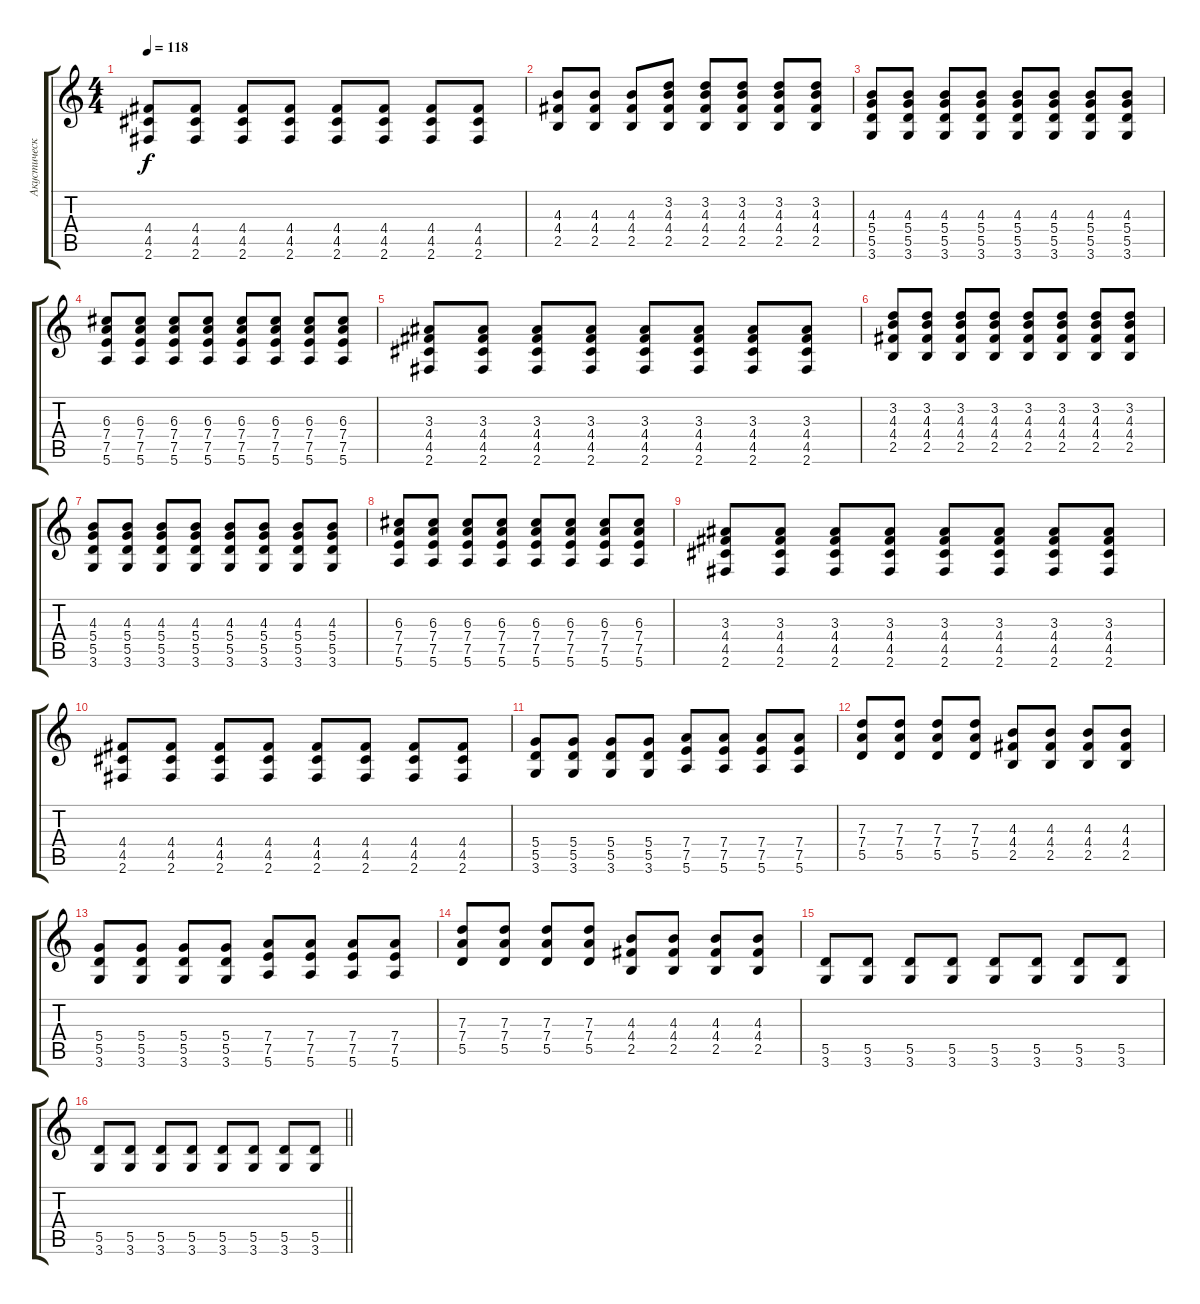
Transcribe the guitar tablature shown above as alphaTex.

\track ("Акустическая гитара" "Акустическ") {instrument acousticguitarsteel}
\staff {score tabs}
\tuning (E4 B3 G3 D3 A2 E2) {hide}
\ts (4 4)
\tempo 118
\clef g2
\ks c
(4.4 4.5 2.6).8{dy f} (4.4 4.5 2.6).8 (4.4 4.5 2.6).8 (4.4 4.5 2.6).8 (4.4 4.5 2.6).8 (4.4 4.5 2.6).8 (4.4 4.5 2.6).8 (4.4 4.5 2.6).8 |
(4.3 4.4 2.5).8 (4.3 4.4 2.5).8 (4.3 4.4 2.5).8 (3.2 4.3 4.4 2.5).8 (3.2 4.3 4.4 2.5).8 (3.2 4.3 4.4 2.5).8 (3.2 4.3 4.4 2.5).8 (3.2 4.3 4.4 2.5).8 |
(4.3 5.4 5.5 3.6).8 (4.3 5.4 5.5 3.6).8 (4.3 5.4 5.5 3.6).8 (4.3 5.4 5.5 3.6).8 (4.3 5.4 5.5 3.6).8 (4.3 5.4 5.5 3.6).8 (4.3 5.4 5.5 3.6).8 (4.3 5.4 5.5 3.6).8 |
(6.3 7.4 7.5 5.6).8 (6.3 7.4 7.5 5.6).8 (6.3 7.4 7.5 5.6).8 (6.3 7.4 7.5 5.6).8 (6.3 7.4 7.5 5.6).8 (6.3 7.4 7.5 5.6).8 (6.3 7.4 7.5 5.6).8 (6.3 7.4 7.5 5.6).8 |
(3.3 4.4 4.5 2.6).8 (3.3 4.4 4.5 2.6).8 (3.3 4.4 4.5 2.6).8 (3.3 4.4 4.5 2.6).8 (3.3 4.4 4.5 2.6).8 (3.3 4.4 4.5 2.6).8 (3.3 4.4 4.5 2.6).8 (3.3 4.4 4.5 2.6).8 |
(3.2 4.3 4.4 2.5).8 (3.2 4.3 4.4 2.5).8 (3.2 4.3 4.4 2.5).8 (3.2 4.3 4.4 2.5).8 (3.2 4.3 4.4 2.5).8 (3.2 4.3 4.4 2.5).8 (3.2 4.3 4.4 2.5).8 (3.2 4.3 4.4 2.5).8 |
(4.3 5.4 5.5 3.6).8 (4.3 5.4 5.5 3.6).8 (4.3 5.4 5.5 3.6).8 (4.3 5.4 5.5 3.6).8 (4.3 5.4 5.5 3.6).8 (4.3 5.4 5.5 3.6).8 (4.3 5.4 5.5 3.6).8 (4.3 5.4 5.5 3.6).8 |
(6.3 7.4 7.5 5.6).8 (6.3 7.4 7.5 5.6).8 (6.3 7.4 7.5 5.6).8 (6.3 7.4 7.5 5.6).8 (6.3 7.4 7.5 5.6).8 (6.3 7.4 7.5 5.6).8 (6.3 7.4 7.5 5.6).8 (6.3 7.4 7.5 5.6).8 |
(3.3 4.4 4.5 2.6).8 (3.3 4.4 4.5 2.6).8 (3.3 4.4 4.5 2.6).8 (3.3 4.4 4.5 2.6).8 (3.3 4.4 4.5 2.6).8 (3.3 4.4 4.5 2.6).8 (3.3 4.4 4.5 2.6).8 (3.3 4.4 4.5 2.6).8 |
(4.4 4.5 2.6).8 (4.4 4.5 2.6).8 (4.4 4.5 2.6).8 (4.4 4.5 2.6).8 (4.4 4.5 2.6).8 (4.4 4.5 2.6).8 (4.4 4.5 2.6).8 (4.4 4.5 2.6).8 |
(5.4 5.5 3.6).8 (5.4 5.5 3.6).8 (5.4 5.5 3.6).8 (5.4 5.5 3.6).8 (7.4 7.5 5.6).8 (7.4 7.5 5.6).8 (7.4 7.5 5.6).8 (7.4 7.5 5.6).8 |
(7.3 7.4 5.5).8 (7.3 7.4 5.5).8 (7.3 7.4 5.5).8 (7.3 7.4 5.5).8 (4.3 4.4 2.5).8 (4.3 4.4 2.5).8 (4.3 4.4 2.5).8 (4.3 4.4 2.5).8 |
(5.4 5.5 3.6).8 (5.4 5.5 3.6).8 (5.4 5.5 3.6).8 (5.4 5.5 3.6).8 (7.4 7.5 5.6).8 (7.4 7.5 5.6).8 (7.4 7.5 5.6).8 (7.4 7.5 5.6).8 |
(7.3 7.4 5.5).8 (7.3 7.4 5.5).8 (7.3 7.4 5.5).8 (7.3 7.4 5.5).8 (4.3 4.4 2.5).8 (4.3 4.4 2.5).8 (4.3 4.4 2.5).8 (4.3 4.4 2.5).8 |
(5.5 3.6).8 (5.5 3.6).8 (5.5 3.6).8 (5.5 3.6).8 (5.5 3.6).8 (5.5 3.6).8 (5.5 3.6).8 (5.5 3.6).8 |
\barLineRight lightlight
(5.5 3.6).8 (5.5 3.6).8 (5.5 3.6).8 (5.5 3.6).8 (5.5 3.6).8 (5.5 3.6).8 (5.5 3.6).8 (5.5 3.6).8
